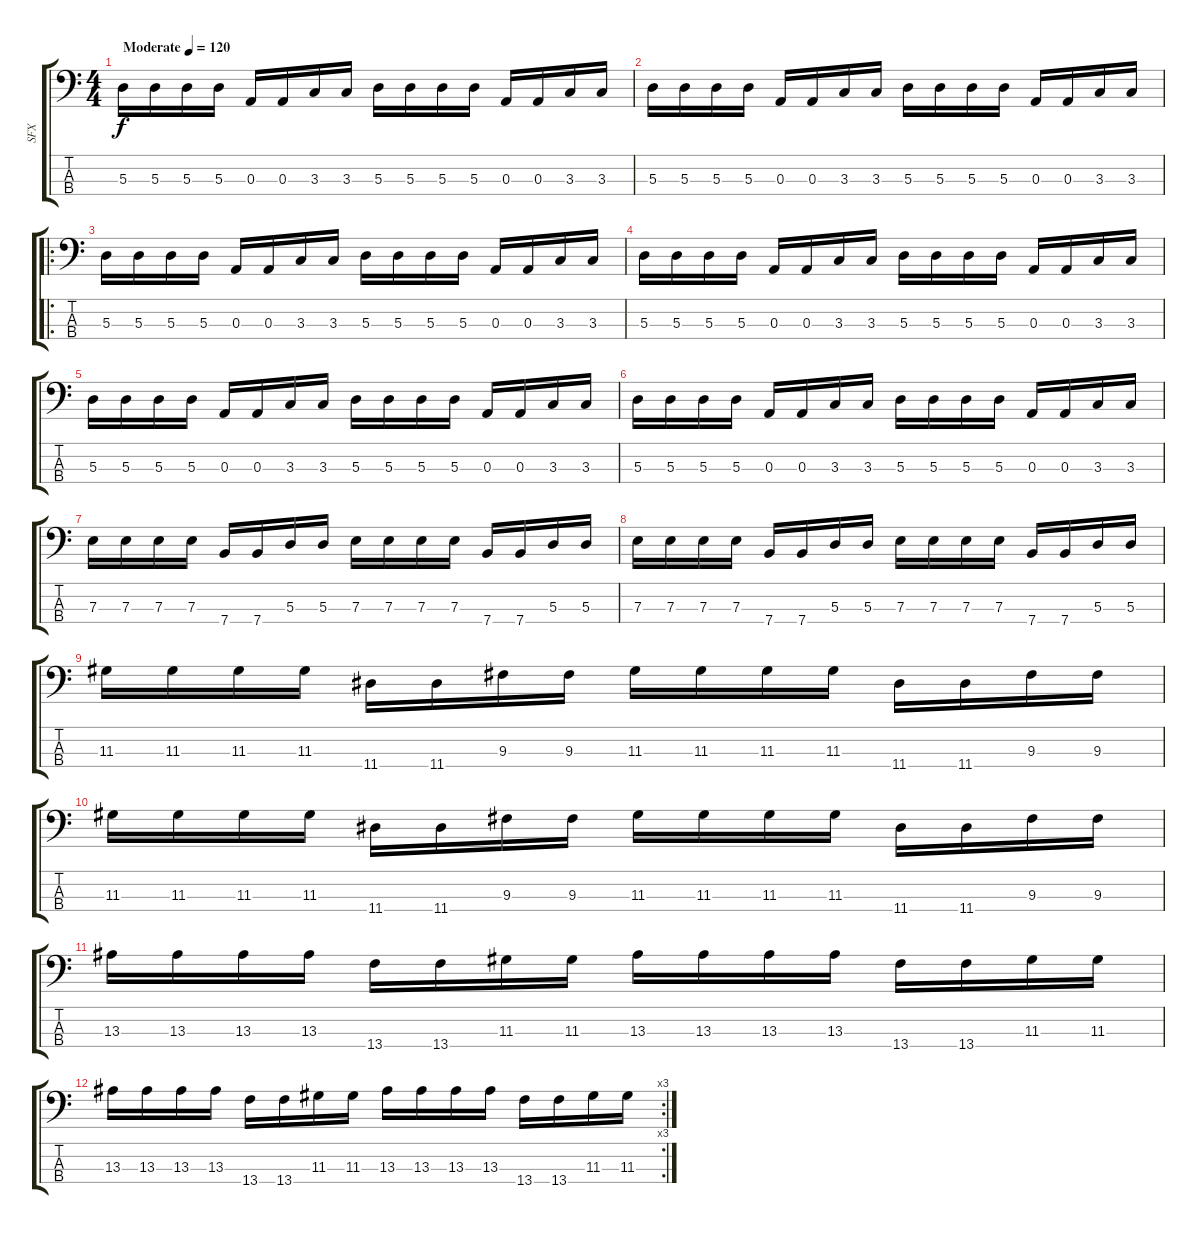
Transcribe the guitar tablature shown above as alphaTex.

\track ("SFX" "SFX") {instrument acousticguitarnylon}
\staff {score tabs}
\tuning (G2 D2 A1 E1) {hide}
\ts (4 4)
\tempo (120 "Moderate")
\clef f4
\ks c
5.3.16{dy f instrument acousticguitarnylon} 5.3.16 5.3.16 5.3.16 0.3.16 0.3.16 3.3.16 3.3.16 5.3.16 5.3.16 5.3.16 5.3.16 0.3.16 0.3.16 3.3.16 3.3.16 |
5.3.16 5.3.16 5.3.16 5.3.16 0.3.16 0.3.16 3.3.16 3.3.16 5.3.16 5.3.16 5.3.16 5.3.16 0.3.16 0.3.16 3.3.16 3.3.16 |
\ro
5.3.16 5.3.16 5.3.16 5.3.16 0.3.16 0.3.16 3.3.16 3.3.16 5.3.16 5.3.16 5.3.16 5.3.16 0.3.16 0.3.16 3.3.16 3.3.16 |
5.3.16 5.3.16 5.3.16 5.3.16 0.3.16 0.3.16 3.3.16 3.3.16 5.3.16 5.3.16 5.3.16 5.3.16 0.3.16 0.3.16 3.3.16 3.3.16 |
5.3.16 5.3.16 5.3.16 5.3.16 0.3.16 0.3.16 3.3.16 3.3.16 5.3.16 5.3.16 5.3.16 5.3.16 0.3.16 0.3.16 3.3.16 3.3.16 |
5.3.16 5.3.16 5.3.16 5.3.16 0.3.16 0.3.16 3.3.16 3.3.16 5.3.16 5.3.16 5.3.16 5.3.16 0.3.16 0.3.16 3.3.16 3.3.16 |
7.3.16 7.3.16 7.3.16 7.3.16 7.4.16 7.4.16 5.3.16 5.3.16 7.3.16 7.3.16 7.3.16 7.3.16 7.4.16 7.4.16 5.3.16 5.3.16 |
7.3.16 7.3.16 7.3.16 7.3.16 7.4.16 7.4.16 5.3.16 5.3.16 7.3.16 7.3.16 7.3.16 7.3.16 7.4.16 7.4.16 5.3.16 5.3.16 |
11.3.16 11.3.16 11.3.16 11.3.16 11.4.16 11.4.16 9.3.16 9.3.16 11.3.16 11.3.16 11.3.16 11.3.16 11.4.16 11.4.16 9.3.16 9.3.16 |
11.3.16 11.3.16 11.3.16 11.3.16 11.4.16 11.4.16 9.3.16 9.3.16 11.3.16 11.3.16 11.3.16 11.3.16 11.4.16 11.4.16 9.3.16 9.3.16 |
13.3.16 13.3.16 13.3.16 13.3.16 13.4.16 13.4.16 11.3.16 11.3.16 13.3.16 13.3.16 13.3.16 13.3.16 13.4.16 13.4.16 11.3.16 11.3.16 |
\rc 3
13.3.16 13.3.16 13.3.16 13.3.16 13.4.16 13.4.16 11.3.16 11.3.16 13.3.16 13.3.16 13.3.16 13.3.16 13.4.16 13.4.16 11.3.16 11.3.16
